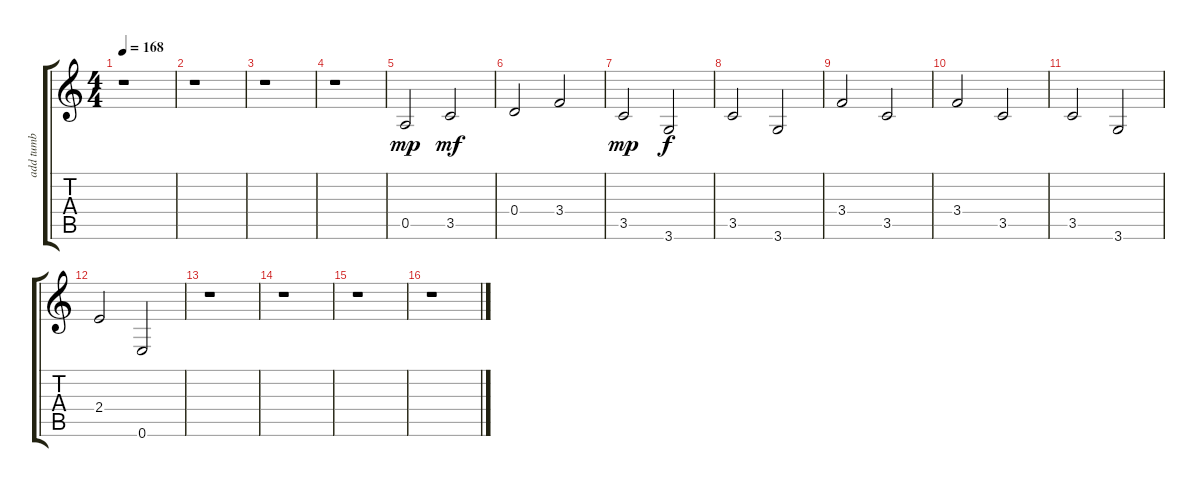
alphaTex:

\track ("add tumb" "add tumb") {instrument acousticguitarnylon}
\staff {score tabs}
\tuning (E4 B3 G3 D3 A2 E2) {hide}
\ts (4 4)
\tempo 168
\clef g2
\ks c
r.1{dy mp} |
r.1 |
r.1 |
r.1 |
0.5.2 3.5.2{dy mf} |
0.4.2 3.4.2 |
3.5.2{dy mp} 3.6.2{dy f} |
3.5.2 3.6.2 |
3.4.2 3.5.2 |
3.4.2 3.5.2 |
3.5.2 3.6.2 |
2.4.2 0.6.2 |
r.1 |
r.1 |
r.1 |
r.1
